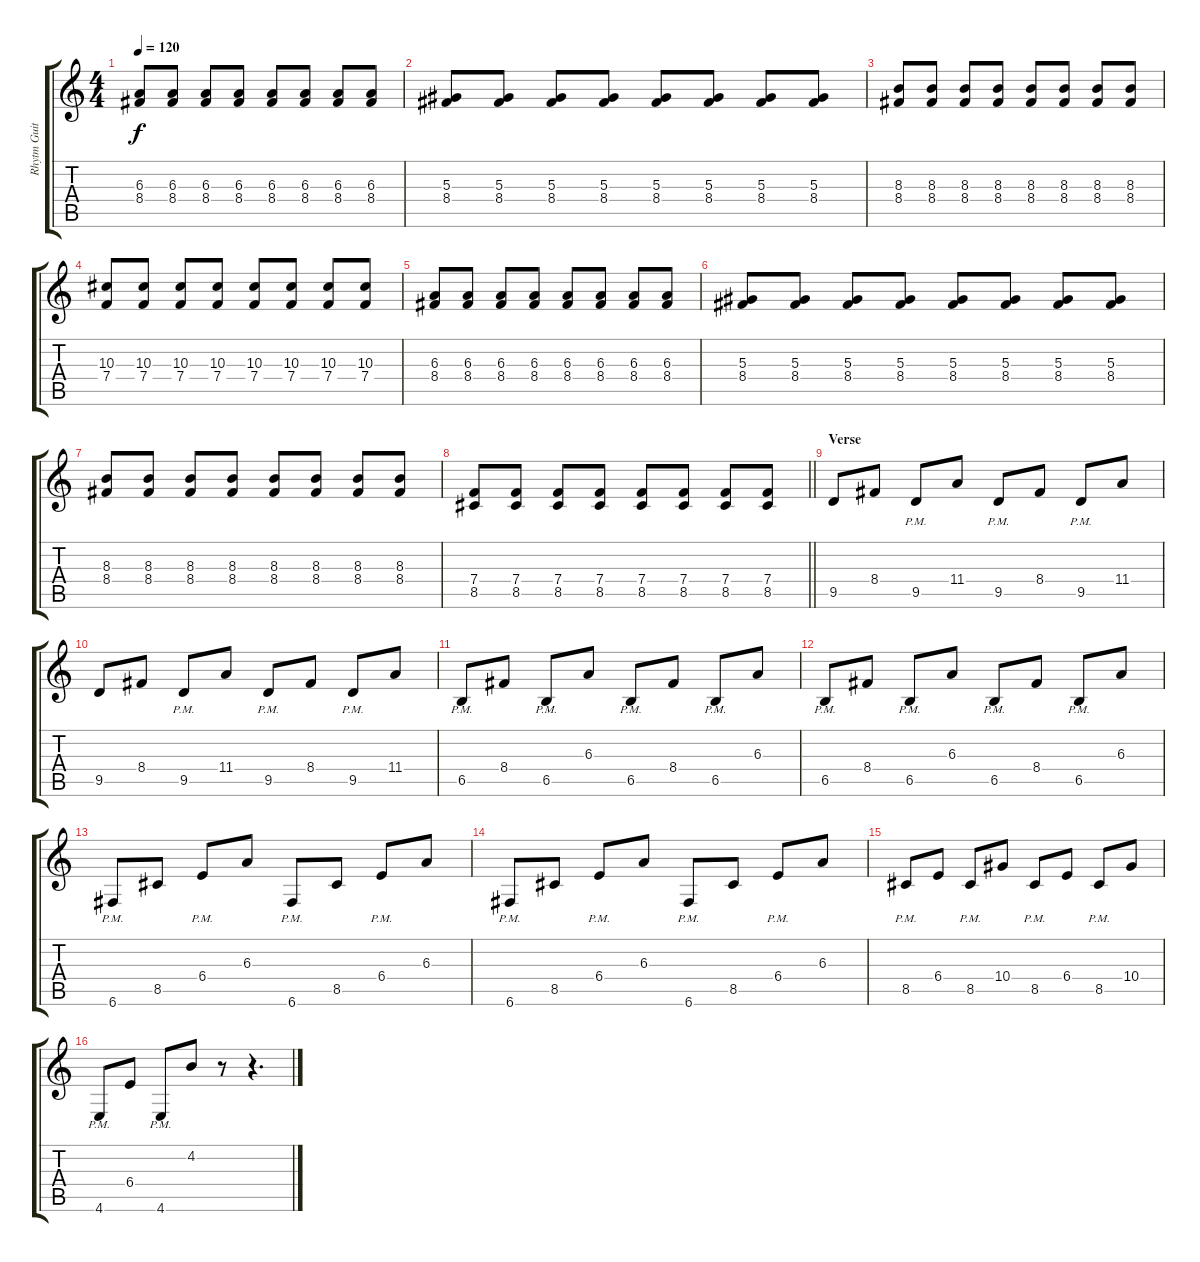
\track ("Rhytm Guitar" "Rhytm Guit") {instrument distortionguitar}
\staff {score tabs}
\tuning (C4 G3 Eb3 Bb2 F2 C2) {hide}
\ts (4 4)
\tempo 120
\clef g2
\ks c
(6.3 8.4).8{dy f volume 6} (6.3 8.4).8 (6.3 8.4).8 (6.3 8.4).8 (6.3 8.4).8 (6.3 8.4).8 (6.3 8.4).8 (6.3 8.4).8 |
(5.3 8.4).8 (5.3 8.4).8 (5.3 8.4).8 (5.3 8.4).8 (5.3 8.4).8 (5.3 8.4).8 (5.3 8.4).8 (5.3 8.4).8 |
(8.3 8.4).8 (8.3 8.4).8 (8.3 8.4).8 (8.3 8.4).8 (8.3 8.4).8 (8.3 8.4).8 (8.3 8.4).8 (8.3 8.4).8 |
(10.3 7.4).8 (10.3 7.4).8 (10.3 7.4).8 (10.3 7.4).8 (10.3 7.4).8 (10.3 7.4).8 (10.3 7.4).8 (10.3 7.4).8 |
(6.3 8.4).8 (6.3 8.4).8 (6.3 8.4).8 (6.3 8.4).8 (6.3 8.4).8 (6.3 8.4).8 (6.3 8.4).8 (6.3 8.4).8 |
(5.3 8.4).8 (5.3 8.4).8 (5.3 8.4).8 (5.3 8.4).8 (5.3 8.4).8 (5.3 8.4).8 (5.3 8.4).8 (5.3 8.4).8 |
(8.3 8.4).8{volume 8} (8.3 8.4).8 (8.3 8.4).8 (8.3 8.4).8 (8.3 8.4).8 (8.3 8.4).8 (8.3 8.4).8 (8.3 8.4).8 |
\barLineRight lightlight
(7.4 8.5).8 (7.4 8.5).8 (7.4 8.5).8 (7.4 8.5).8 (7.4 8.5).8 (7.4 8.5).8 (7.4 8.5).8 (7.4 8.5).8 |
\section ("" "Verse")
9.5.8{volume 7 balance 8 instrument electricguitarclean} 8.4.8 9.5{pm}.8 11.4.8 9.5{pm}.8 8.4.8 9.5{pm}.8 11.4.8 |
9.5.8 8.4.8 9.5{pm}.8 11.4.8 9.5{pm}.8 8.4.8 9.5{pm}.8 11.4.8 |
6.5{pm}.8 8.4.8 6.5{pm}.8 6.3.8 6.5{pm}.8 8.4.8 6.5{pm}.8 6.3.8 |
6.5{pm}.8 8.4.8 6.5{pm}.8 6.3.8 6.5{pm}.8 8.4.8 6.5{pm}.8 6.3.8 |
6.6{pm}.8 8.5.8 6.4{pm}.8 6.3.8 6.6{pm}.8 8.5.8 6.4{pm}.8 6.3.8 |
6.6{pm}.8 8.5.8 6.4{pm}.8 6.3.8 6.6{pm}.8 8.5.8 6.4{pm}.8 6.3.8 |
8.5{pm}.8 6.4.8 8.5{pm}.8 10.4.8 8.5{pm}.8 6.4.8 8.5{pm}.8 10.4.8 |
4.6{pm}.8 6.4.8 4.6{pm}.8 4.2.8 r.8{volume 9 instrument distortionguitar} r.4{d}
